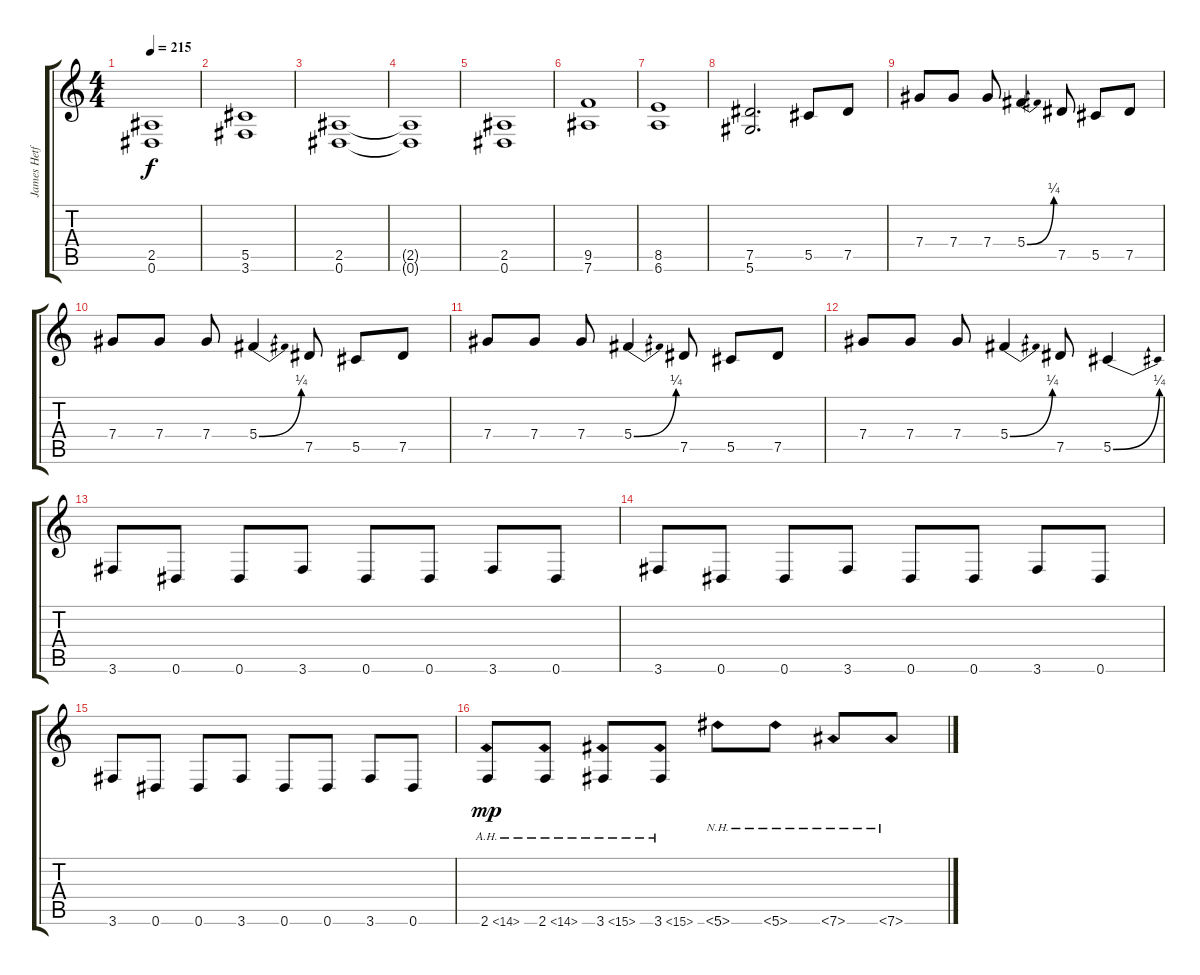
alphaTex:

\track ("James Hetfield" "James Hetf") {instrument overdrivenguitar}
\staff {score tabs}
\tuning (Eb4 Bb3 Gb3 Db3 Ab2 Eb2) {hide}
\ts (4 4)
\tempo 215
\clef g2
\ks c
(2.5 0.6).1{dy f} |
(5.5 3.6).1 |
(2.5 0.6).1 |
(2.5{t} 0.6{t}).1 |
(2.5 0.6).1 |
(9.5 7.6).1 |
(8.5 6.6).1 |
(7.5 5.6).2{d} 5.5.8 7.5.8 |
7.4.8 7.4.8 7.4.8 5.4{be (bend 0 0 60 1)}.4 7.5.8 5.5.8 7.5.8 |
7.4.8 7.4.8 7.4.8 5.4{be (bend 0 0 60 1)}.4 7.5.8 5.5.8 7.5.8 |
7.4.8 7.4.8 7.4.8 5.4{be (bend 0 0 60 1)}.4 7.5.8 5.5.8 7.5.8 |
7.4.8 7.4.8 7.4.8 5.4{be (bend 0 0 60 1)}.4 7.5.8 5.5{be (bend 0 0 60 1)}.4 |
3.6.8 0.6.8 0.6.8 3.6.8 0.6.8 0.6.8 3.6.8 0.6.8 |
3.6.8 0.6.8 0.6.8 3.6.8 0.6.8 0.6.8 3.6.8 0.6.8 |
3.6.8 0.6.8 0.6.8 3.6.8 0.6.8 0.6.8 3.6.8 0.6.8 |
2.6{ah 12}.8{dy mp} 2.6{ah 12}.8 3.6{ah 12}.8 3.6{ah 12}.8 5.6{nh}.8 5.6{nh}.8 7.6{nh}.8 7.6{nh}.8
